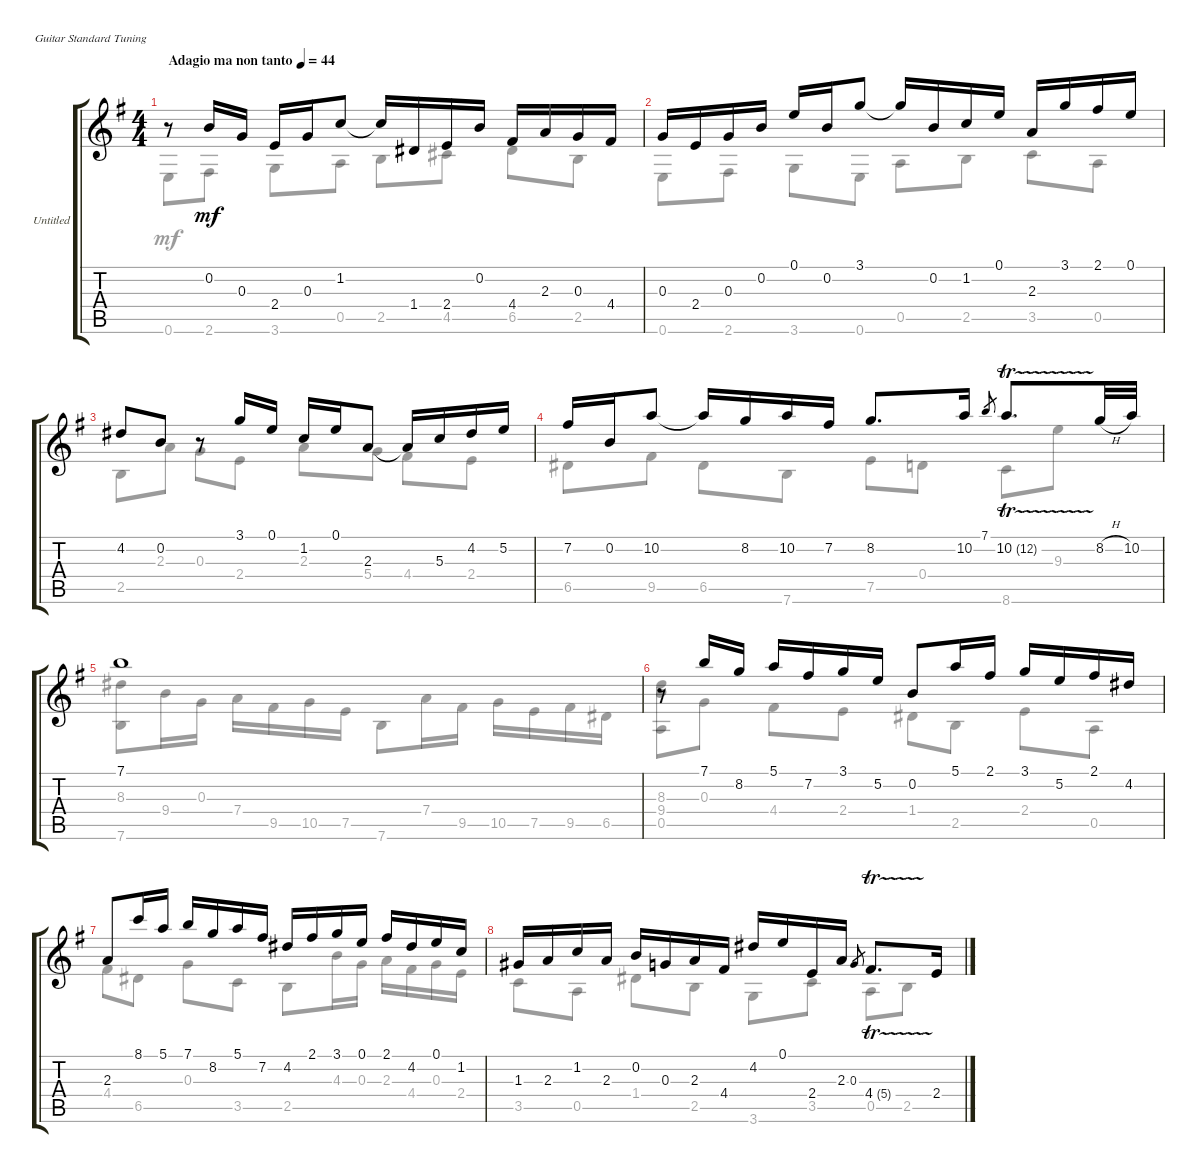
\bracketExtendMode groupsimilarinstruments
\firstSystemTrackNameOrientation horizontal
\otherSystemsTrackNameOrientation horizontal
\track ("Untitled" "Untitled") {instrument acousticguitarnylon}
\staff {score tabs}
\tuning (E4 B3 G3 D3 A2 E2)
\voice
\ts (4 4)
\tempo (44 "Adagio ma non tanto")
\clef g2
\ks eminor
r.8{dy mf instrument acousticguitarnylon} 0.2.16 0.3.16 2.4.16 0.3.16 1.2.8 1.2{t}.16 1.4.16 2.4.16 0.2.16 4.4.16 2.3.16 0.3.16 4.4.16 |
0.3.16 2.4.16 0.3.16 0.2.16 0.1.16 0.2.16 3.1.8 3.1{t}.16 0.2.16 1.2.16 0.1.16 2.3.16 3.1.16 2.1.16 0.1.16 |
4.2.8 0.2.8 r.8 3.1.16 0.1.16 1.2.16 0.1.16 2.3.8 2.3{t}.16 5.3.16 4.2.16 5.2.16 |
7.2.16 0.2.16 10.2.8 10.2{t}.16 8.2.16 10.2.16 7.2.16 8.2.8{d} 10.2.16 7.1.8{gr} 10.2{tr (12 16)}.8{d} 8.2{h}.32 10.2.32 |
7.1.1 |
r.8 7.1.16 8.2.16 5.1.16 7.2.16 3.1.16 5.2.16 0.2.8 5.1.16 2.1.16 3.1.16 5.2.16 2.1.16 4.2.16 |
2.3.8 8.1.16 5.1.16 7.1.16 8.2.16 5.1.16 7.2.16 4.2.16 2.1.16 3.1.16 0.1.16 2.1.16 4.2.16 0.1.16 1.2.16 |
1.3.16 2.3.16 1.2.16 2.3.16 0.2.16 0.3.16 2.3.16 4.4.16 4.2.16 0.1.16 2.4.16 2.3.16 0.3.8{gr} 4.4{tr (5 16)}.8{d} 2.4.16
\voice
\clef g2
\ottava regular
\simile none
\ks eminor
0.6.8{dy mf} 2.6.8 3.6.8 0.5.8 2.5.8 4.5.8 6.5.8 2.5.8 |
0.6.8 2.6.8 3.6.8 0.6.8 0.5.8 2.5.8 3.5.8 0.5.8 |
2.5.8 2.3.8 0.3.8 2.4.8 2.3.8 5.4.8 4.4.8 2.4.8 |
6.5.8 9.5.8 6.5.8 7.6.8 7.5.8 0.4.8 8.6.8 9.3.8 |
(8.3 7.6).8 9.4.16 0.3.16 7.4.16 9.5.16 10.5.16 7.5.16 7.6.8 7.4.16 9.5.16 10.5.16 7.5.16 9.5.16 6.5.16 |
(8.3 9.4 0.5).8 0.3.8 4.4.8 2.4.8 1.4.8 2.5.8 2.4.8 0.5.8 |
4.4.8 6.5.8 0.3.8 3.5.8 2.5.8 4.3.16 0.3.16 2.3.16 4.4.16 0.3.16 2.4.16 |
3.5.8 0.5.8 1.4.8 2.5.8 3.6.8 3.5.8 0.5.8 2.5.8
